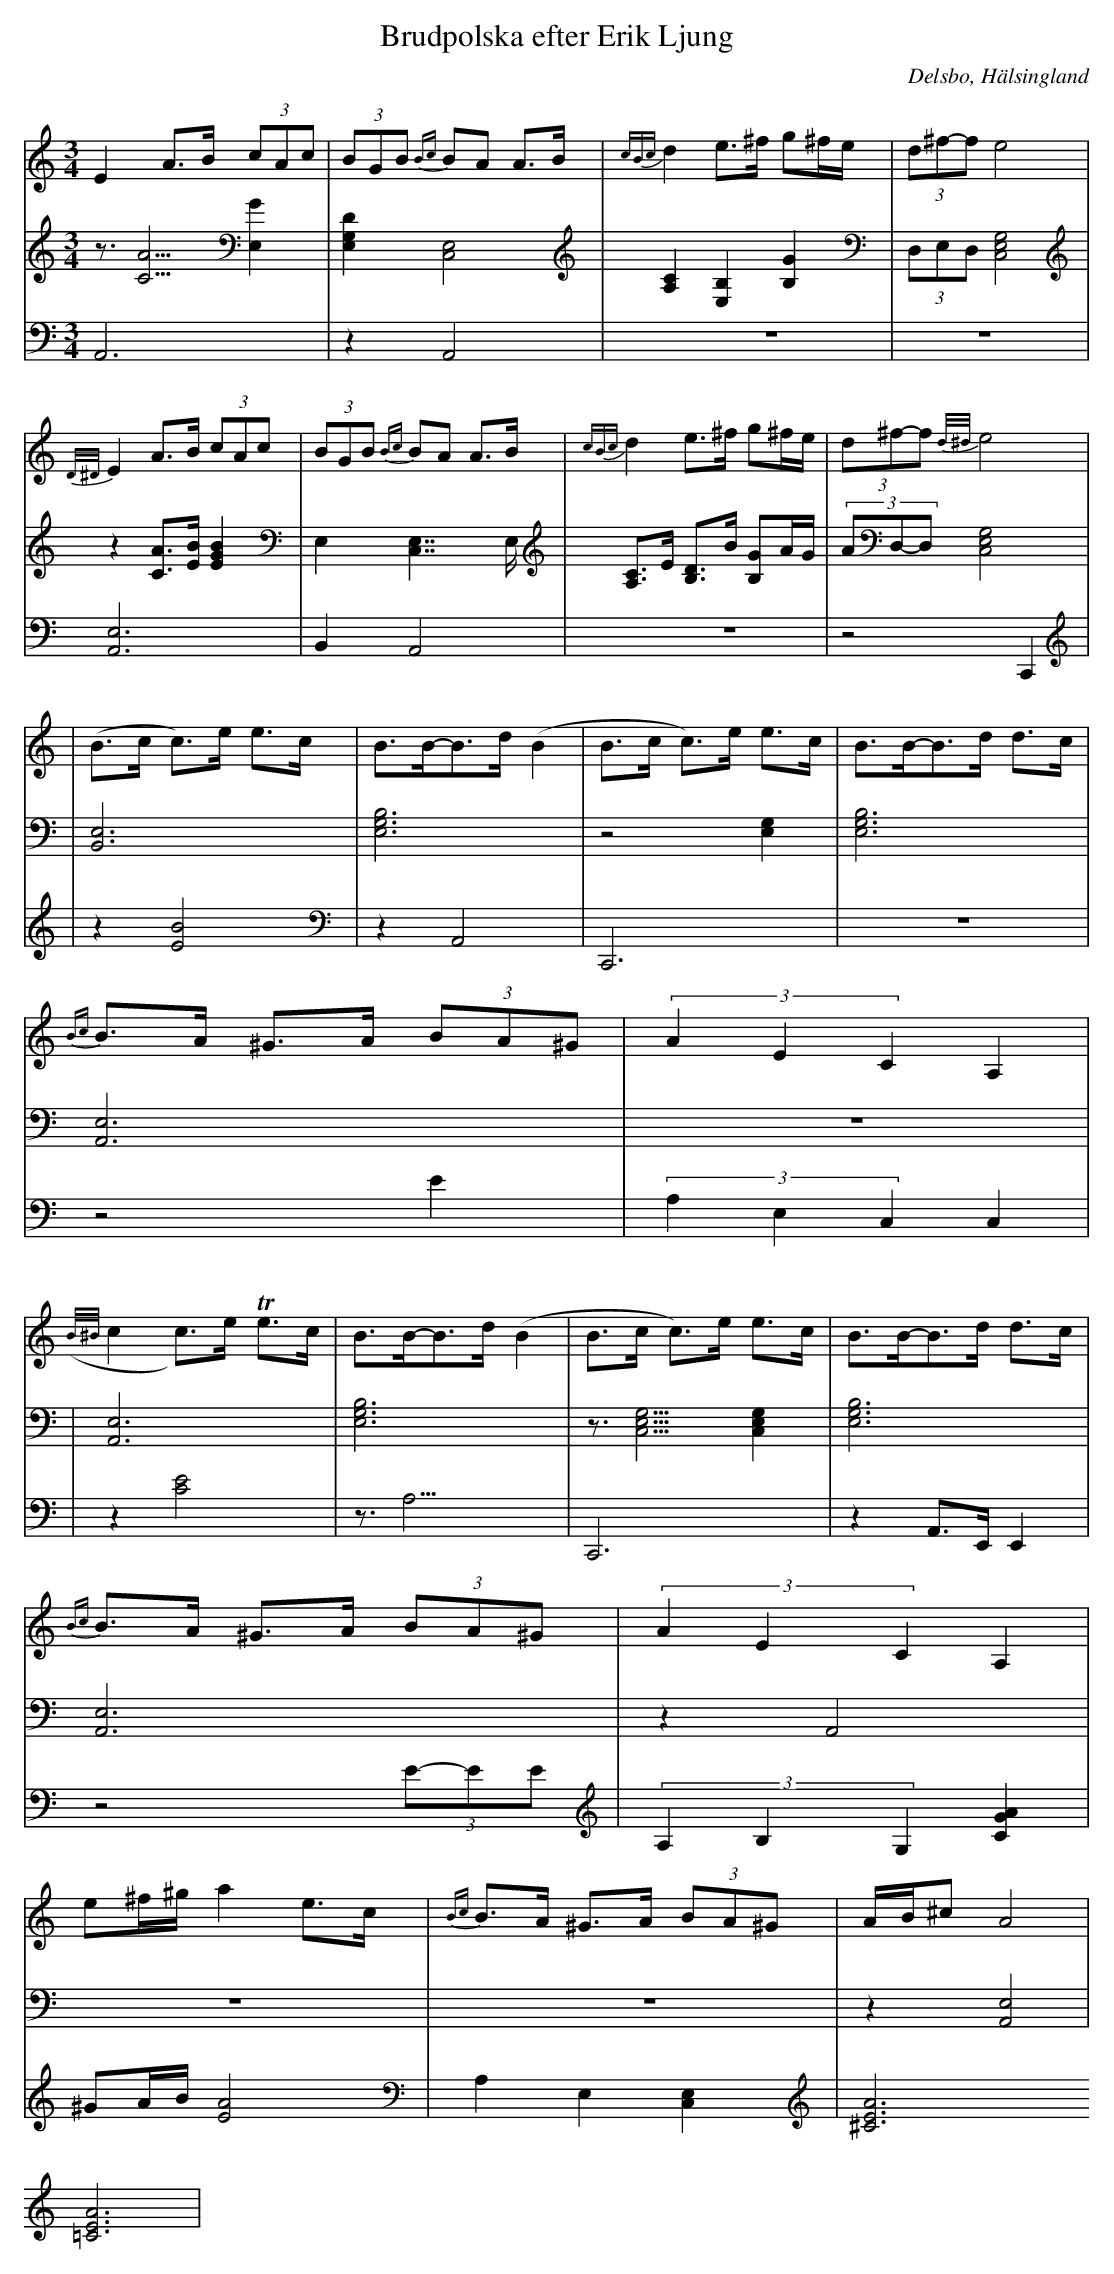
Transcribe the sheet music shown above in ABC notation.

X:1
T: Brudpolska efter Erik Ljung
Q: 105
O: Delsbo, Hälsingland
M: 3/4
L: 1/8
K: Am
V:1
V:2
V:3 =Merge
V:1
E2 A>B (3cAc| (3BGB {Bc}BA A>B|{cBc}d2 e>^f g^f/e/|(3d^f-f e4 |
{D/^D/}E2 A>B (3cAc| (3BGB {Bc}BA A>B|{cBc}d2 e>^f g^f/e/|(3d^f-f {d/^d/}e4 |
|(B>c c)>e e>c|B>B-B>d (B2|B>c c)>e e>c|B>B-B>d d>c|
{Bc}B>A ^G>A (3BA^G|(3A2E2C2 A,2|
({B/^B/}c2 c)>e Te>c|B>B-B>d (B2|B>c c)>e e>c|B>B-B>d d>c|
{Bc}B>A ^G>A (3BA^G|(3A2E2C2 A,2|
e^f/^g/ a2 e>c|{Bc}B>A ^G>A (3BA^G|A/B/^c A4|
V:2
z3/2[A5/2C5/2] [E,2G2]|[D2E,2G,2] [C,4E,4]|[A,2C2] [E,2B,2] [B,2G2]|(3D,E,D, [E,4G,4C,4]|
z2 [AC]>[BE] [B2E2G2]|E,2 [C,7/2E,7/2]E,/|[A,C]>E [B,D]>B [B,G]A/G/|(3AD,-D, [E,4G,4C,4]|
|[B,,6E,6]|[E,6G,6B,6]|z4[G,2E,2]|[E,6G,6B,6]|
[A,,6E,6]|z6|
|[A,,6E,6]|[E,6G,6B,6]|z3/2[E,5/2G,5/2C,5/2] [E,2G,2C,2]|[E,6G,6B,6]|
[A,,6E,6]|z2 A,,4|
z6|z6|z2 [A,,4E,4]|
V:3
A,,6|z2 A,,4|z6|z6|
[A,,6E,6]|B,,2 A,,4|z6|z4  C,,2|
|z2 [B4E4]|z2 A,,4|C,,6|z6|
z4 E2|(3A,2E,2C,2 [C,2]|
|z2 [C4E4]|z3<A,3|C,,6|z2 A,,>E,, E,,2|
z4 (3E-EE|(3A,2B,2G,2 [G2A2C2]|
^GA/B/ [A4E4]|A,2 E,2 [C,2E,2]|[A6^C6E6] [A6=C6E6]|
